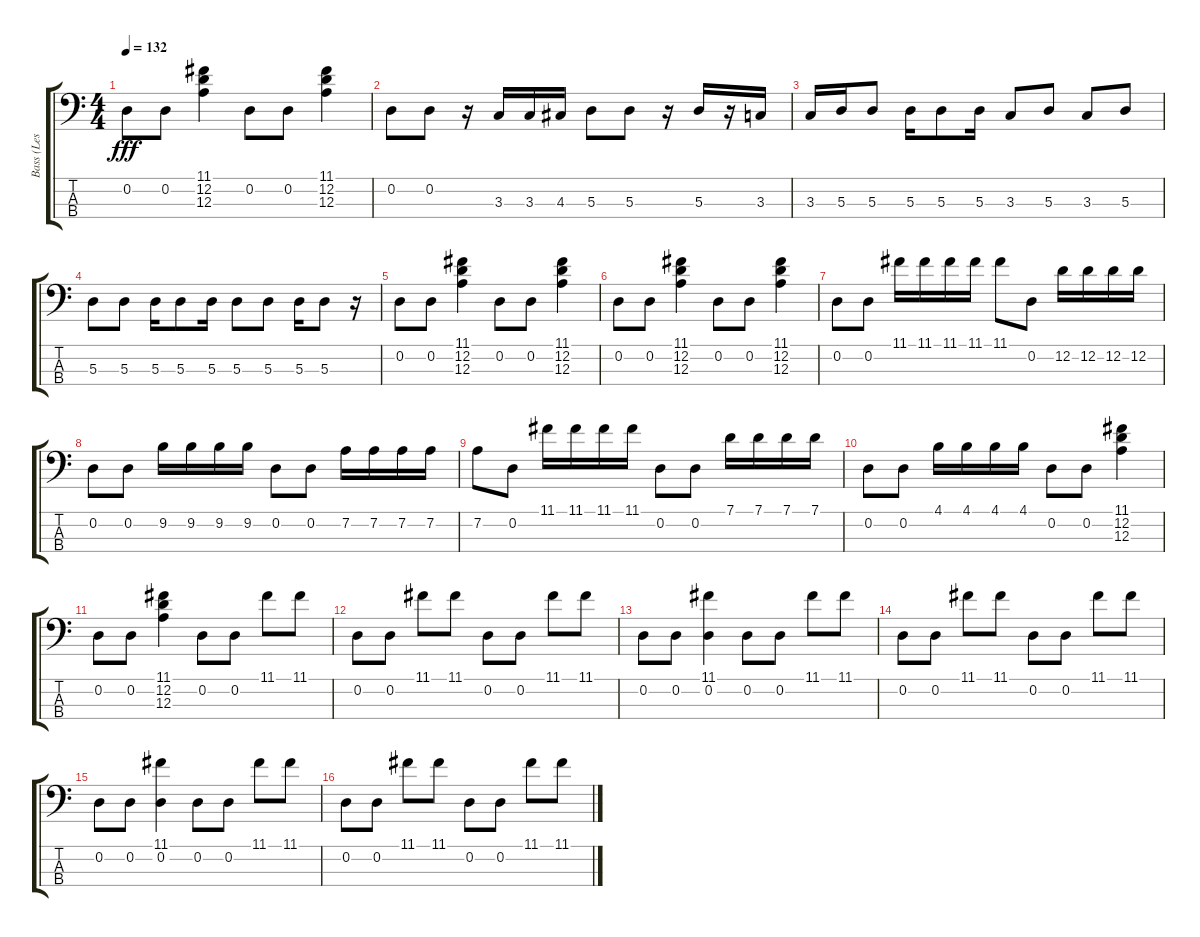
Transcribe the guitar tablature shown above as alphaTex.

\track ("Bass (Les Claypool)" "Bass (Les ") {instrument electricbassfinger}
\staff {score tabs}
\tuning (G2 D2 A1 E1) {hide}
\ts (4 4)
\tempo 132
\clef f4
\ks c
0.2.8{dy fff} 0.2.8 (11.1 12.2 12.3).4 0.2.8 0.2.8 (11.1 12.2 12.3).4 |
0.2.8 0.2.8 r.16 3.3.16 3.3.16 4.3.16 5.3.8 5.3.8 r.16 5.3.16 r.16 3.3.16 |
3.3.16 5.3.16 5.3.8 5.3.16 5.3.8 5.3.16 3.3.8 5.3.8 3.3.8 5.3.8 |
5.3.8 5.3.8 5.3.16 5.3.8 5.3.16 5.3.8 5.3.8 5.3.16 5.3.8 r.16 |
0.2.8 0.2.8 (11.1 12.2 12.3).4 0.2.8 0.2.8 (11.1 12.2 12.3).4 |
0.2.8 0.2.8 (11.1 12.2 12.3).4 0.2.8 0.2.8 (11.1 12.2 12.3).4 |
0.2.8 0.2.8 11.1.16 11.1.16 11.1.16 11.1.16 11.1.8 0.2.8 12.2.16 12.2.16 12.2.16 12.2.16 |
0.2.8 0.2.8 9.2.16 9.2.16 9.2.16 9.2.16 0.2.8 0.2.8 7.2.16 7.2.16 7.2.16 7.2.16 |
7.2.8 0.2.8 11.1.16 11.1.16 11.1.16 11.1.16 0.2.8 0.2.8 7.1.16 7.1.16 7.1.16 7.1.16 |
0.2.8 0.2.8 4.1.16 4.1.16 4.1.16 4.1.16 0.2.8 0.2.8 (11.1 12.2 12.3).4 |
0.2.8 0.2.8 (11.1 12.2 12.3).4 0.2.8 0.2.8 11.1.8 11.1.8 |
0.2.8 0.2.8 11.1.8 11.1.8 0.2.8 0.2.8 11.1.8 11.1.8 |
0.2.8 0.2.8 (11.1 0.2).4 0.2.8 0.2.8 11.1.8 11.1.8 |
0.2.8 0.2.8 11.1.8 11.1.8 0.2.8 0.2.8 11.1.8 11.1.8 |
0.2.8 0.2.8 (11.1 0.2).4 0.2.8 0.2.8 11.1.8 11.1.8 |
0.2.8 0.2.8 11.1.8 11.1.8 0.2.8 0.2.8 11.1.8 11.1.8
